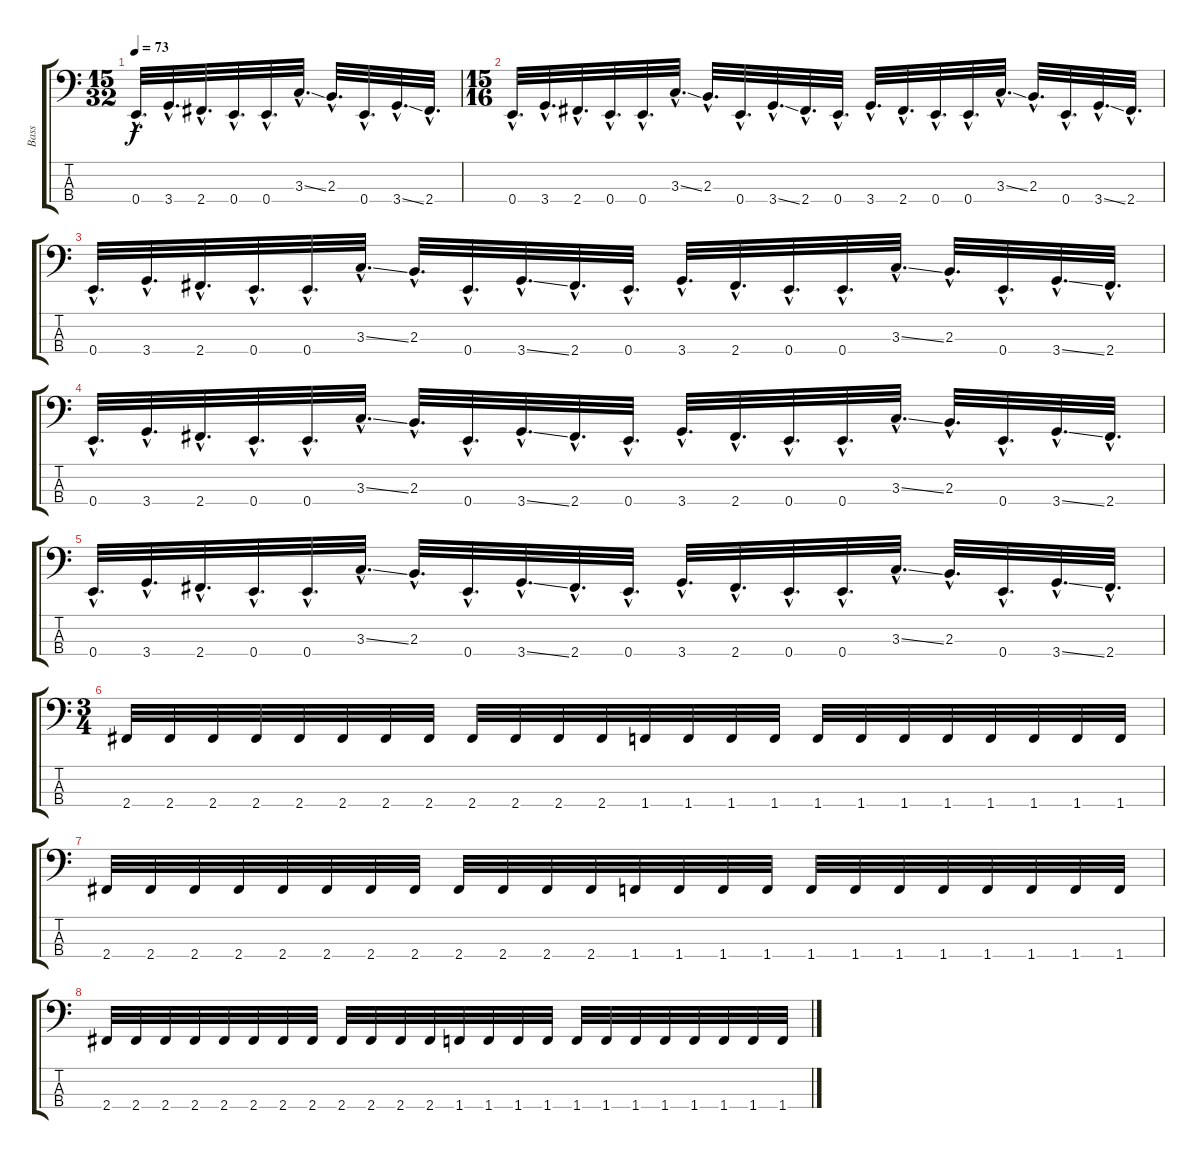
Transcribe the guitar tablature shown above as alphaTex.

\track ("Bass" "Bass") {instrument electricbasspick}
\staff {score tabs}
\tuning (G2 D2 A1 E1) {hide}
\ts (15 32)
\tempo 73
\clef f4
\ks c
0.4{hac}.32{d dy f} 3.4{hac}.32{d} 2.4{hac}.32{d} 0.4{hac}.32{d} 0.4{hac}.32{d} 3.3{ss hac}.32{d} 2.3{hac}.32{d} 0.4{hac}.32{d} 3.4{ss hac}.32{d} 2.4{hac}.32{d} |
\ts (15 16)
0.4{hac}.32{d} 3.4{hac}.32{d} 2.4{hac}.32{d} 0.4{hac}.32{d} 0.4{hac}.32{d} 3.3{ss hac}.32{d} 2.3{hac}.32{d} 0.4{hac}.32{d} 3.4{ss hac}.32{d} 2.4{hac}.32{d} 0.4{hac}.32{d} 3.4{hac}.32{d} 2.4{hac}.32{d} 0.4{hac}.32{d} 0.4{hac}.32{d} 3.3{ss hac}.32{d} 2.3{hac}.32{d} 0.4{hac}.32{d} 3.4{ss hac}.32{d} 2.4{hac}.32{d} |
0.4{hac}.32{d} 3.4{hac}.32{d} 2.4{hac}.32{d} 0.4{hac}.32{d} 0.4{hac}.32{d} 3.3{ss hac}.32{d} 2.3{hac}.32{d} 0.4{hac}.32{d} 3.4{ss hac}.32{d} 2.4{hac}.32{d} 0.4{hac}.32{d} 3.4{hac}.32{d} 2.4{hac}.32{d} 0.4{hac}.32{d} 0.4{hac}.32{d} 3.3{ss hac}.32{d} 2.3{hac}.32{d} 0.4{hac}.32{d} 3.4{ss hac}.32{d} 2.4{hac}.32{d} |
0.4{hac}.32{d} 3.4{hac}.32{d} 2.4{hac}.32{d} 0.4{hac}.32{d} 0.4{hac}.32{d} 3.3{ss hac}.32{d} 2.3{hac}.32{d} 0.4{hac}.32{d} 3.4{ss hac}.32{d} 2.4{hac}.32{d} 0.4{hac}.32{d} 3.4{hac}.32{d} 2.4{hac}.32{d} 0.4{hac}.32{d} 0.4{hac}.32{d} 3.3{ss hac}.32{d} 2.3{hac}.32{d} 0.4{hac}.32{d} 3.4{ss hac}.32{d} 2.4{hac}.32{d} |
0.4{hac}.32{d} 3.4{hac}.32{d} 2.4{hac}.32{d} 0.4{hac}.32{d} 0.4{hac}.32{d} 3.3{ss hac}.32{d} 2.3{hac}.32{d} 0.4{hac}.32{d} 3.4{ss hac}.32{d} 2.4{hac}.32{d} 0.4{hac}.32{d} 3.4{hac}.32{d} 2.4{hac}.32{d} 0.4{hac}.32{d} 0.4{hac}.32{d} 3.3{ss hac}.32{d} 2.3{hac}.32{d} 0.4{hac}.32{d} 3.4{ss hac}.32{d} 2.4{hac}.32{d} |
\ts (3 4)
2.4.32 2.4.32 2.4.32 2.4.32 2.4.32 2.4.32 2.4.32 2.4.32 2.4.32 2.4.32 2.4.32 2.4.32 1.4.32 1.4.32 1.4.32 1.4.32 1.4.32 1.4.32 1.4.32 1.4.32 1.4.32 1.4.32 1.4.32 1.4.32 |
2.4.32 2.4.32 2.4.32 2.4.32 2.4.32 2.4.32 2.4.32 2.4.32 2.4.32 2.4.32 2.4.32 2.4.32 1.4.32 1.4.32 1.4.32 1.4.32 1.4.32 1.4.32 1.4.32 1.4.32 1.4.32 1.4.32 1.4.32 1.4.32 |
2.4.32 2.4.32 2.4.32 2.4.32 2.4.32 2.4.32 2.4.32 2.4.32 2.4.32 2.4.32 2.4.32 2.4.32 1.4.32 1.4.32 1.4.32 1.4.32 1.4.32 1.4.32 1.4.32 1.4.32 1.4.32 1.4.32 1.4.32 1.4.32
